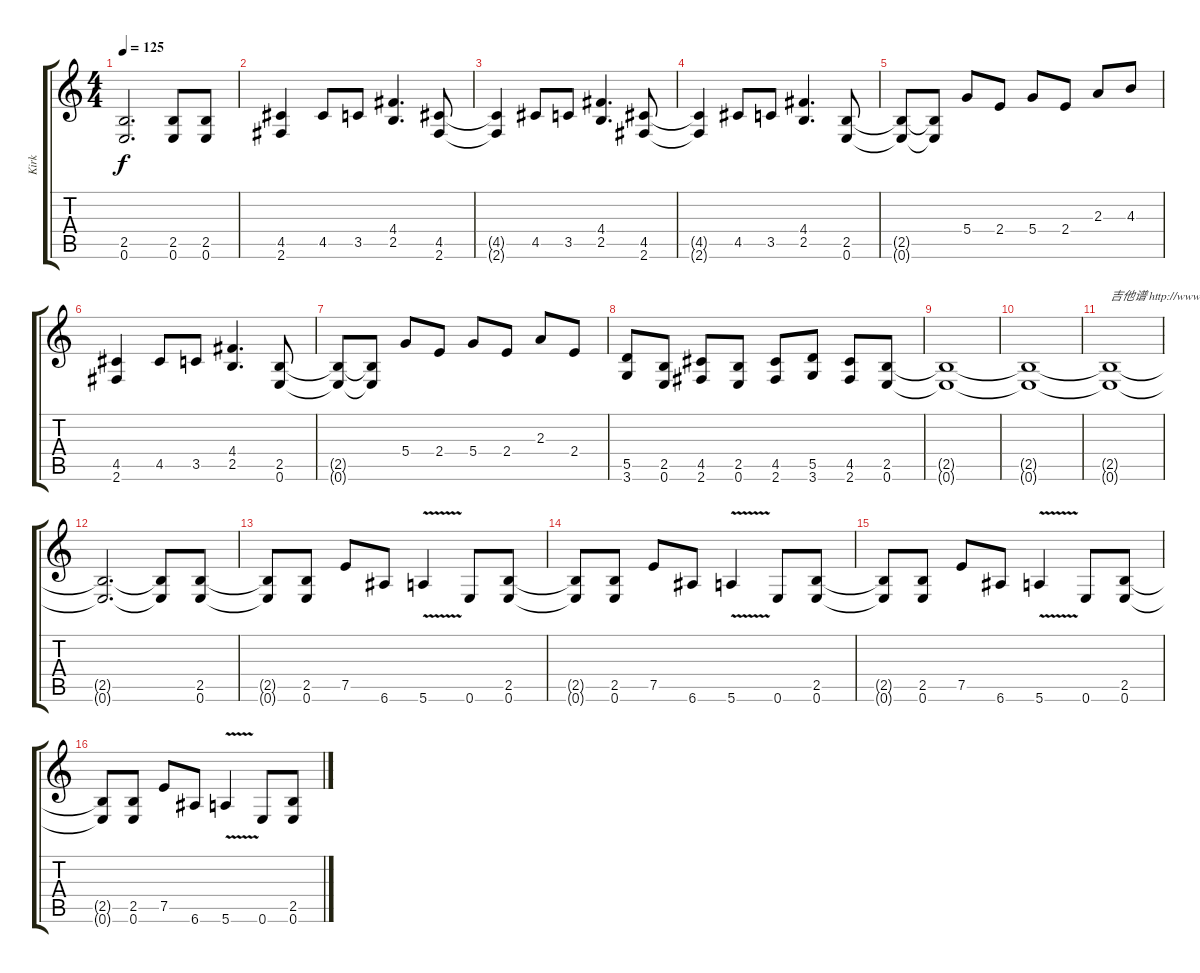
\track ("Kirk" "Kirk") {instrument distortionguitar}
\staff {score tabs}
\tuning (E4 B3 G3 D3 A2 E2) {hide}
\ts (4 4)
\tempo 125
\clef g2
\ks c
(2.5{t} 0.6{t}).2{d dy f} (2.5 0.6).8 (2.5 0.6).8 |
(4.5 2.6).4 4.5.8 3.5.8 (4.4 2.5).4{d} (4.5 2.6).8 |
(4.5{t} 2.6{t}).4 4.5.8 3.5.8 (4.4 2.5).4{d} (4.5 2.6).8 |
(4.5{t} 2.6{t}).4 4.5.8 3.5.8 (4.4 2.5).4{d} (2.5 0.6).8 |
(2.5{t} 0.6{t}).8 (2.5{t} 0.6{t}).8 5.4.8 2.4.8 5.4.8 2.4.8 2.3.8 4.3.8 |
(4.5 2.6).4 4.5.8 3.5.8 (4.4 2.5).4{d} (2.5 0.6).8 |
(2.5{t} 0.6{t}).8 (2.5{t} 0.6{t}).8 5.4.8 2.4.8 5.4.8 2.4.8 2.3.8 2.4.8 |
(5.5 3.6).8 (2.5 0.6).8 (4.5 2.6).8 (2.5 0.6).8 (4.5 2.6).8 (5.5 3.6).8 (4.5 2.6).8 (2.5 0.6).8{volume 8} |
(2.5{t} 0.6{t}).1 |
(2.5{t} 0.6{t}).1 |
(2.5{t} 0.6{t}).1{txt "吉他谱 http://www.jitapu.com"} |
(2.5{t} 0.6{t}).2{d} (2.5{t} 0.6{t}).8 (2.5 0.6).8{volume 13} |
(2.5{t} 0.6{t}).8 (2.5 0.6).8 7.5.8 6.6.8 5.6{v}.4 0.6.8 (2.5 0.6).8 |
(2.5{t} 0.6{t}).8 (2.5 0.6).8 7.5.8 6.6.8 5.6{v}.4 0.6.8 (2.5 0.6).8 |
(2.5{t} 0.6{t}).8 (2.5 0.6).8 7.5.8 6.6.8 5.6{v}.4 0.6.8 (2.5 0.6).8 |
(2.5{t} 0.6{t}).8 (2.5 0.6).8 7.5.8 6.6.8 5.6{v}.4 0.6.8 (2.5 0.6).8
